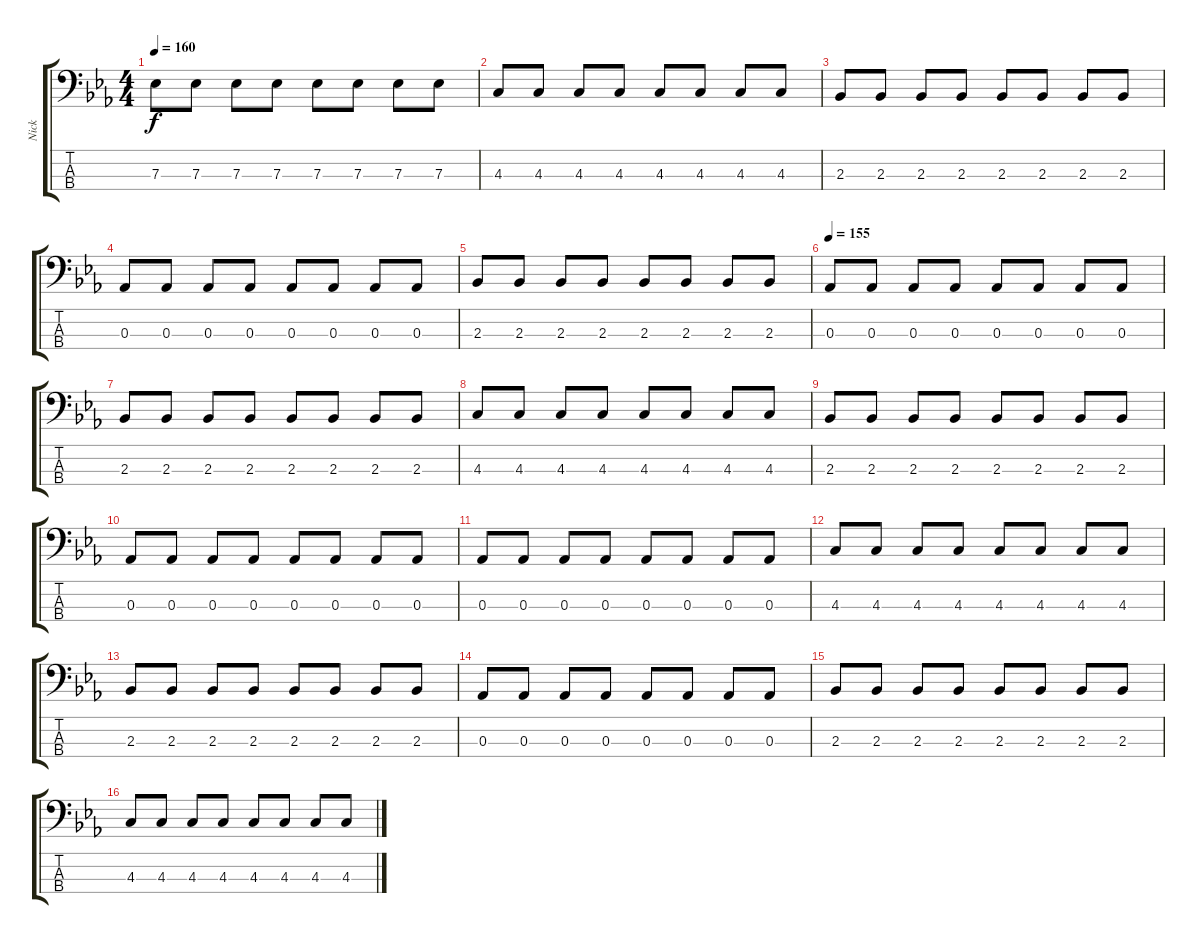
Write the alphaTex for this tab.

\track ("Nick" "Nick") {instrument electricbasspick}
\staff {score tabs}
\tuning (Gb2 Db2 Ab1 Eb1) {hide}
\ts (4 4)
\tempo 160
\clef f4
\ks cminor
7.3.8{dy f} 7.3.8 7.3.8 7.3.8 7.3.8 7.3.8 7.3.8 7.3.8 |
4.3.8 4.3.8 4.3.8 4.3.8 4.3.8 4.3.8 4.3.8 4.3.8 |
2.3.8 2.3.8 2.3.8 2.3.8 2.3.8 2.3.8 2.3.8 2.3.8 |
0.3.8 0.3.8 0.3.8 0.3.8 0.3.8 0.3.8 0.3.8 0.3.8 |
2.3.8 2.3.8 2.3.8 2.3.8 2.3.8 2.3.8 2.3.8 2.3.8 |
\tempo 155
0.3.8 0.3.8 0.3.8 0.3.8 0.3.8 0.3.8 0.3.8 0.3.8 |
2.3.8 2.3.8 2.3.8 2.3.8 2.3.8 2.3.8 2.3.8 2.3.8 |
4.3.8 4.3.8 4.3.8 4.3.8 4.3.8 4.3.8 4.3.8 4.3.8 |
2.3.8 2.3.8 2.3.8 2.3.8 2.3.8 2.3.8 2.3.8 2.3.8 |
0.3.8 0.3.8 0.3.8 0.3.8 0.3.8 0.3.8 0.3.8 0.3.8 |
0.3.8 0.3.8 0.3.8 0.3.8 0.3.8 0.3.8 0.3.8 0.3.8 |
4.3.8 4.3.8 4.3.8 4.3.8 4.3.8 4.3.8 4.3.8 4.3.8 |
2.3.8 2.3.8 2.3.8 2.3.8 2.3.8 2.3.8 2.3.8 2.3.8 |
0.3.8 0.3.8 0.3.8 0.3.8 0.3.8 0.3.8 0.3.8 0.3.8 |
2.3.8 2.3.8 2.3.8 2.3.8 2.3.8 2.3.8 2.3.8 2.3.8 |
4.3.8 4.3.8 4.3.8 4.3.8 4.3.8 4.3.8 4.3.8 4.3.8
